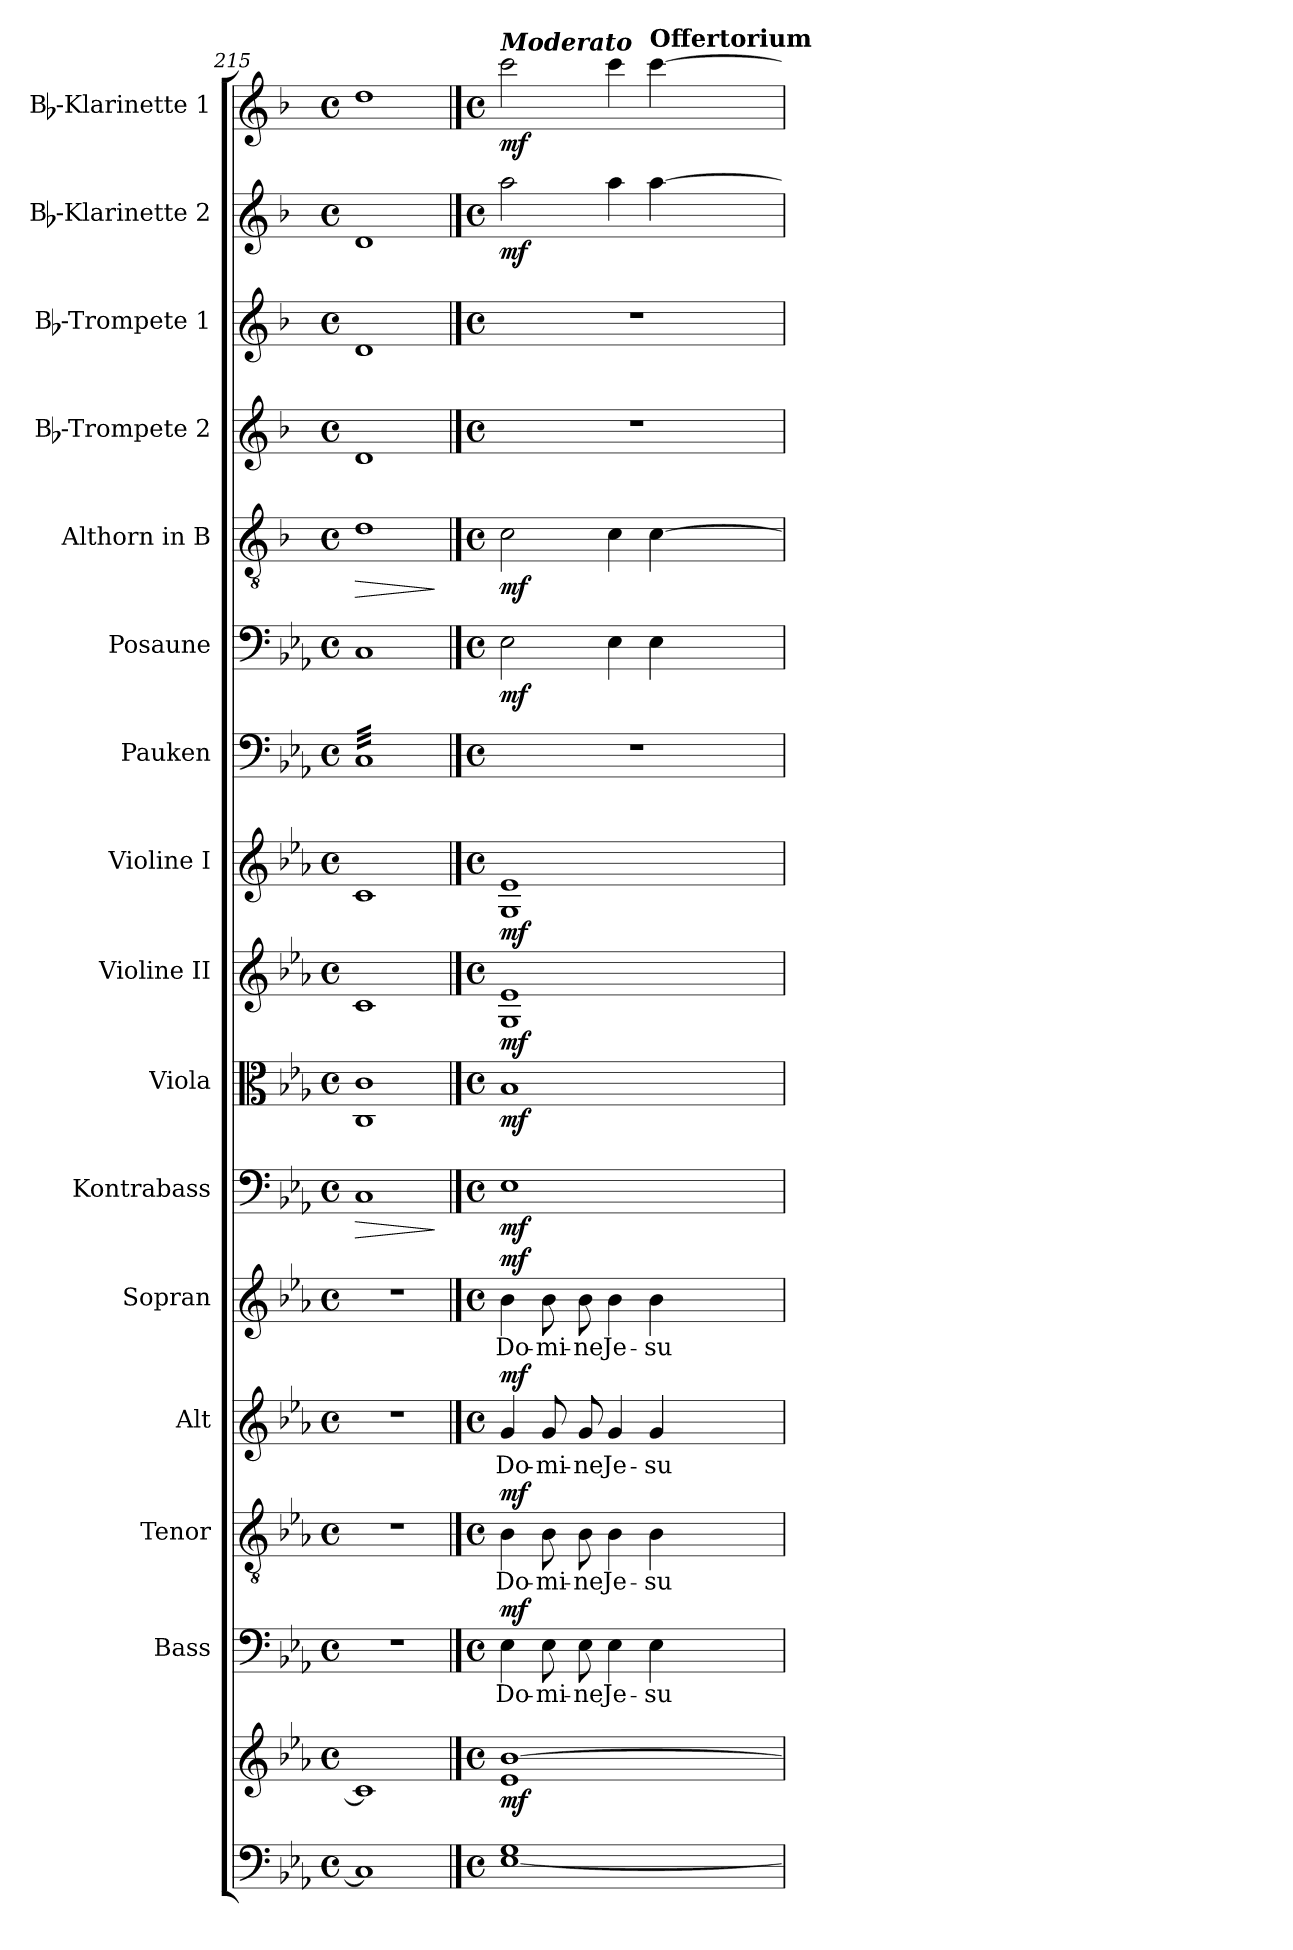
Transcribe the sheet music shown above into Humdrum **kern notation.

**kern	**kern	**dynam	**kern	**text	**dynam	**kern	**text	**dynam	**kern	**text	**dynam	**kern	**text	**dynam	**kern	**dynam	**kern	**dynam	**kern	**dynam	**kern	**dynam	**kern	**kern	**dynam	**kern	**dynam	**kern	**kern	**kern	**dynam	**kern	**dynam
*part16	*part16	*part16	*part15	*part15	*part15	*part14	*part14	*part14	*part13	*part13	*part13	*part12	*part12	*part12	*part11	*part11	*part10	*part10	*part9	*part9	*part8	*part8	*part7	*part6	*part6	*part5	*part5	*part4	*part3	*part2	*part2	*part1	*part1
*staff17	*staff16	*staff16/17	*staff15	*staff15	*staff15	*staff14	*staff14	*staff14	*staff13	*staff13	*staff13	*staff12	*staff12	*staff12	*staff11	*staff11	*staff10	*staff10	*staff9	*staff9	*staff8	*staff8	*staff7	*staff6	*staff6	*staff5	*staff5	*staff4	*staff3	*staff2	*staff2	*staff1	*staff1
*	*	*	*I"Bass	*	*	*I"Tenor	*	*	*I"Alt	*	*	*I"Sopran	*	*	*I"Kontrabass	*	*I"Viola	*	*I"Violine II	*	*I"Violine I	*	*I"Pauken	*I"Posaune	*	*I"Althorn in B	*	*I"Bb-Trompete 2	*I"Bb-Trompete 1	*I"Bb-Klarinette 2	*	*I"Bb-Klarinette 1	*
*	*	*	*I'B.	*	*	*I'T.	*	*	*I'A.	*	*	*I'S.	*	*	*I'Kb.	*	*I'Vla.	*	*I'Vl. II	*	*I'Vl. I	*	*I'Pk.	*I'Pos.	*	*	*	*I'Bb Trp. 2	*I'Bb Trp. 1	*I'Bb Kl. 2	*	*I'Bb Kl. 1	*
*clefF4	*clefG2	*	*clefF4	*	*	*clefGv2	*	*	*clefG2	*	*	*clefG2	*	*	*clefF4	*	*clefC3	*	*clefG2	*	*clefG2	*	*clefF4	*clefF4	*	*clefGv2	*	*clefG2	*clefG2	*clefG2	*	*clefG2	*
*	*	*	*	*	*	*	*	*	*	*	*	*	*	*	*ITrd7c12	*	*	*	*	*	*	*	*	*	*	*ITrd1c2	*	*ITrd1c2	*ITrd1c2	*ITrd1c2	*	*ITrd1c2	*
*k[b-e-a-]	*k[b-e-a-]	*	*k[b-e-a-]	*	*	*k[b-e-a-]	*	*	*k[b-e-a-]	*	*	*k[b-e-a-]	*	*	*k[b-e-a-]	*	*k[b-e-a-]	*	*k[b-e-a-]	*	*k[b-e-a-]	*	*k[b-e-a-]	*k[b-e-a-]	*	*k[b-e-a-]	*	*k[b-e-a-]	*k[b-e-a-]	*k[b-e-a-]	*	*k[b-e-a-]	*
*E-:	*E-:	*	*E-:	*	*	*E-:	*	*	*E-:	*	*	*E-:	*	*	*E-:	*	*E-:	*	*E-:	*	*E-:	*	*E-:	*E-:	*	*E-:	*	*E-:	*E-:	*E-:	*	*E-:	*
*M4/4	*M4/4	*	*M4/4	*	*	*M4/4	*	*	*M4/4	*	*	*M4/4	*	*	*M4/4	*	*M4/4	*	*M4/4	*	*M4/4	*	*M4/4	*M4/4	*	*M4/4	*	*M4/4	*M4/4	*M4/4	*	*M4/4	*
*met(c)	*met(c)	*	*met(c)	*	*	*met(c)	*	*	*met(c)	*	*	*met(c)	*	*	*met(c)	*	*met(c)	*	*met(c)	*	*met(c)	*	*met(c)	*met(c)	*	*met(c)	*	*met(c)	*met(c)	*met(c)	*	*met(c)	*
=215	=215	=215	=215	=215	=215	=215	=215	=215	=215	=215	=215	=215	=215	=215	=215	=215	=215	=215	=215	=215	=215	=215	=215	=215	=215	=215	=215	=215	=215	=215	=215	=215	=215
!	!	!	!	!	!	!	!	!	!	!	!	!	!	!	!	!LO:HP:b	!	!	!	!	!	!	!	!	!	!	!LO:HP:b	!	!	!	!	!	!
*	*	*	*	*	*	*	*	*	*	*	*	*	*	*	*	*	*	*	*	*	*	*	*tremolo	*	*	*	*	*	*	*	*	*	*
1C]	1c]	.	1r	.	.	1r	.	.	1r	.	.	1r	.	.	1CC	>	1C 1c	.	1c	.	1c	.	32CLLL	1C	.	1c	>	1c	1c	1c	.	1cc	.
.	.	.	.	.	.	.	.	.	.	.	.	.	.	.	.	.	.	.	.	.	.	.	32C	.	.	.	.	.	.	.	.	.	.
.	.	.	.	.	.	.	.	.	.	.	.	.	.	.	.	.	.	.	.	.	.	.	32C	.	.	.	.	.	.	.	.	.	.
.	.	.	.	.	.	.	.	.	.	.	.	.	.	.	.	.	.	.	.	.	.	.	32C	.	.	.	.	.	.	.	.	.	.
.	.	.	.	.	.	.	.	.	.	.	.	.	.	.	.	.	.	.	.	.	.	.	32C	.	.	.	.	.	.	.	.	.	.
.	.	.	.	.	.	.	.	.	.	.	.	.	.	.	.	.	.	.	.	.	.	.	32C	.	.	.	.	.	.	.	.	.	.
.	.	.	.	.	.	.	.	.	.	.	.	.	.	.	.	.	.	.	.	.	.	.	32C	.	.	.	.	.	.	.	.	.	.
.	.	.	.	.	.	.	.	.	.	.	.	.	.	.	.	.	.	.	.	.	.	.	32C	.	.	.	.	.	.	.	.	.	.
.	.	.	.	.	.	.	.	.	.	.	.	.	.	.	.	.	.	.	.	.	.	.	32C	.	.	.	.	.	.	.	.	.	.
.	.	.	.	.	.	.	.	.	.	.	.	.	.	.	.	.	.	.	.	.	.	.	32C	.	.	.	.	.	.	.	.	.	.
.	.	.	.	.	.	.	.	.	.	.	.	.	.	.	.	.	.	.	.	.	.	.	32C	.	.	.	.	.	.	.	.	.	.
.	.	.	.	.	.	.	.	.	.	.	.	.	.	.	.	.	.	.	.	.	.	.	32C	.	.	.	.	.	.	.	.	.	.
.	.	.	.	.	.	.	.	.	.	.	.	.	.	.	.	.	.	.	.	.	.	.	32C	.	.	.	.	.	.	.	.	.	.
.	.	.	.	.	.	.	.	.	.	.	.	.	.	.	.	.	.	.	.	.	.	.	32C	.	.	.	.	.	.	.	.	.	.
.	.	.	.	.	.	.	.	.	.	.	.	.	.	.	.	.	.	.	.	.	.	.	32C	.	.	.	.	.	.	.	.	.	.
.	.	.	.	.	.	.	.	.	.	.	.	.	.	.	.	.	.	.	.	.	.	.	32C	.	.	.	.	.	.	.	.	.	.
.	.	.	.	.	.	.	.	.	.	.	.	.	.	.	.	.	.	.	.	.	.	.	32C	.	.	.	.	.	.	.	.	.	.
.	.	.	.	.	.	.	.	.	.	.	.	.	.	.	.	.	.	.	.	.	.	.	32C	.	.	.	.	.	.	.	.	.	.
.	.	.	.	.	.	.	.	.	.	.	.	.	.	.	.	.	.	.	.	.	.	.	32C	.	.	.	.	.	.	.	.	.	.
.	.	.	.	.	.	.	.	.	.	.	.	.	.	.	.	.	.	.	.	.	.	.	32C	.	.	.	.	.	.	.	.	.	.
.	.	.	.	.	.	.	.	.	.	.	.	.	.	.	.	.	.	.	.	.	.	.	32C	.	.	.	.	.	.	.	.	.	.
.	.	.	.	.	.	.	.	.	.	.	.	.	.	.	.	.	.	.	.	.	.	.	32C	.	.	.	.	.	.	.	.	.	.
.	.	.	.	.	.	.	.	.	.	.	.	.	.	.	.	.	.	.	.	.	.	.	32C	.	.	.	.	.	.	.	.	.	.
.	.	.	.	.	.	.	.	.	.	.	.	.	.	.	.	.	.	.	.	.	.	.	32C	.	.	.	.	.	.	.	.	.	.
.	.	.	.	.	.	.	.	.	.	.	.	.	.	.	.	.	.	.	.	.	.	.	32C	.	.	.	.	.	.	.	.	.	.
.	.	.	.	.	.	.	.	.	.	.	.	.	.	.	.	.	.	.	.	.	.	.	32C	.	.	.	.	.	.	.	.	.	.
.	.	.	.	.	.	.	.	.	.	.	.	.	.	.	.	.	.	.	.	.	.	.	32C	.	.	.	.	.	.	.	.	.	.
.	.	.	.	.	.	.	.	.	.	.	.	.	.	.	.	.	.	.	.	.	.	.	32C	.	.	.	.	.	.	.	.	.	.
.	.	.	.	.	.	.	.	.	.	.	.	.	.	.	.	.	.	.	.	.	.	.	32C	.	.	.	.	.	.	.	.	.	.
.	.	.	.	.	.	.	.	.	.	.	.	.	.	.	.	.	.	.	.	.	.	.	32C	.	.	.	.	.	.	.	.	.	.
.	.	.	.	.	.	.	.	.	.	.	.	.	.	.	.	.	.	.	.	.	.	.	32C	.	.	.	.	.	.	.	.	.	.
.	.	.	.	.	.	.	.	.	.	.	.	.	.	.	.	.	.	.	.	.	.	.	32CJJJ	.	.	.	.	.	.	.	.	.	.
*	*	*	*	*	*	*	*	*	*	*	*	*	*	*	*	*	*	*	*	*	*	*	*Xtremolo	*	*	*	*	*	*	*	*	*	*
.	.	.	.	.	.	.	.	.	.	.	.	.	.	.	.	]	.	.	.	.	.	.	.	.	.	.	]	.	.	.	.	.	.
!!LO:PB:g=z
==216	==216	==216	==216	==216	==216	==216	==216	==216	==216	==216	==216	==216	==216	==216	==216	==216	==216	==216	==216	==216	==216	==216	==216	==216	==216	==216	==216	==216	==216	==216	==216	==216	==216
*M4/4	*M4/4	*	*M4/4	*	*	*M4/4	*	*	*M4/4	*	*	*M4/4	*	*	*M4/4	*	*M4/4	*	*M4/4	*	*M4/4	*	*M4/4	*M4/4	*	*M4/4	*	*M4/4	*M4/4	*M4/4	*	*M4/4	*
*met(c)	*met(c)	*	*met(c)	*	*	*met(c)	*	*	*met(c)	*	*	*met(c)	*	*	*met(c)	*	*met(c)	*	*met(c)	*	*met(c)	*	*met(c)	*met(c)	*	*met(c)	*	*met(c)	*met(c)	*met(c)	*	*met(c)	*
*^	*^	*	*	*	*	*	*	*	*	*	*	*	*	*	*	*	*	*	*	*	*	*	*	*	*	*	*	*	*	*	*	*	*
!	!	!	!	!	!	!	!	!	!	!	!	!	!	!	!	!	!	!	!	!	!	!	!	!	!	!	!	!	!	!	!	!	!	!LO:TX:a:Bi:t=Moderato	!
!	!	!	!	!LO:DY:b	!	!LO:LY:b	!LO:DY:a	!	!LO:LY:b	!LO:DY:a	!	!LO:LY:b	!LO:DY:a	!	!LO:LY:b	!LO:DY:a	!	!LO:DY:b	!	!LO:DY:b	!	!LO:DY:b	!	!LO:DY:b	!	!	!LO:DY:b	!	!LO:DY:b	!	!	!	!LO:DY:b	!	!LO:DY:b
1G	[<1E-	[>1b-	1e-	mf	4E-\	Do-	mf	4B-\	Do-	mf	4g/	Do-	mf	4b-\	Do-	mf	1EE-	mf	1B-	mf	1G 1e-	mf	1G 1e-	mf	1r	2E-\	mf	2B-\	mf	1r	1r	2gg\	mf	2bb-\	mf
!	!	!	!	!	!	!LO:LY:b	!	!	!LO:LY:b	!	!	!LO:LY:b	!	!	!LO:LY:b	!	!	!	!	!	!	!	!	!	!	!	!	!	!	!	!	!	!	!	!
.	.	.	.	.	8E-\	-mi-	.	8B-\	-mi-	.	8g/	-mi-	.	8b-\	-mi-	.	.	.	.	.	.	.	.	.	.	.	.	.	.	.	.	.	.	.	.
!	!	!	!	!	!	!LO:LY:b	!	!	!LO:LY:b	!	!	!LO:LY:b	!	!	!LO:LY:b	!	!	!	!	!	!	!	!	!	!	!	!	!	!	!	!	!	!	!	!
.	.	.	.	.	8E-\	-ne	.	8B-\	-ne	.	8g/	-ne	.	8b-\	-ne	.	.	.	.	.	.	.	.	.	.	.	.	.	.	.	.	.	.	.	.
!	!	!	!	!	!	!LO:LY:b	!	!	!LO:LY:b	!	!	!LO:LY:b	!	!	!LO:LY:b	!	!	!	!	!	!	!	!	!	!	!	!	!	!	!	!	!	!	!	!
.	.	.	.	.	4E-\	Je-	.	4B-\	Je-	.	4g/	Je-	.	4b-\	Je-	.	.	.	.	.	.	.	.	.	.	4E-\	.	4B-\	.	.	.	4gg\	.	4bb-\	.
!	!	!	!	!	!	!	!	!	!	!	!	!	!	!	!	!	!	!	!	!	!	!	!	!	!	!	!	!	!	!	!	!	!	!LO:TX:a:B:t=Offertorium	!
!	!	!	!	!	!	!LO:LY:b	!	!	!LO:LY:b	!	!	!LO:LY:b	!	!	!LO:LY:b	!	!	!	!	!	!	!	!	!	!	!	!	!	!	!	!	!	!	!	!
.	.	.	.	.	4E-\	-su	.	4B-\	-su	.	4g/	-su	.	4b-\	-su	.	.	.	.	.	.	.	.	.	.	4E-\	.	[4B-\	.	.	.	[4gg\	.	[4bb-\	.
*v	*v	*	*	*	*	*	*	*	*	*	*	*	*	*	*	*	*	*	*	*	*	*	*	*	*	*	*	*	*	*	*	*	*	*	*
*	*v	*v	*	*	*	*	*	*	*	*	*	*	*	*	*	*	*	*	*	*	*	*	*	*	*	*	*	*	*	*	*	*	*	*
=	=	=	=	=	=	=	=	=	=	=	=	=	=	=	=	=	=	=	=	=	=	=	=	=	=	=	=	=	=	=	=	=	=
*-	*-	*-	*-	*-	*-	*-	*-	*-	*-	*-	*-	*-	*-	*-	*-	*-	*-	*-	*-	*-	*-	*-	*-	*-	*-	*-	*-	*-	*-	*-	*-	*-	*-
